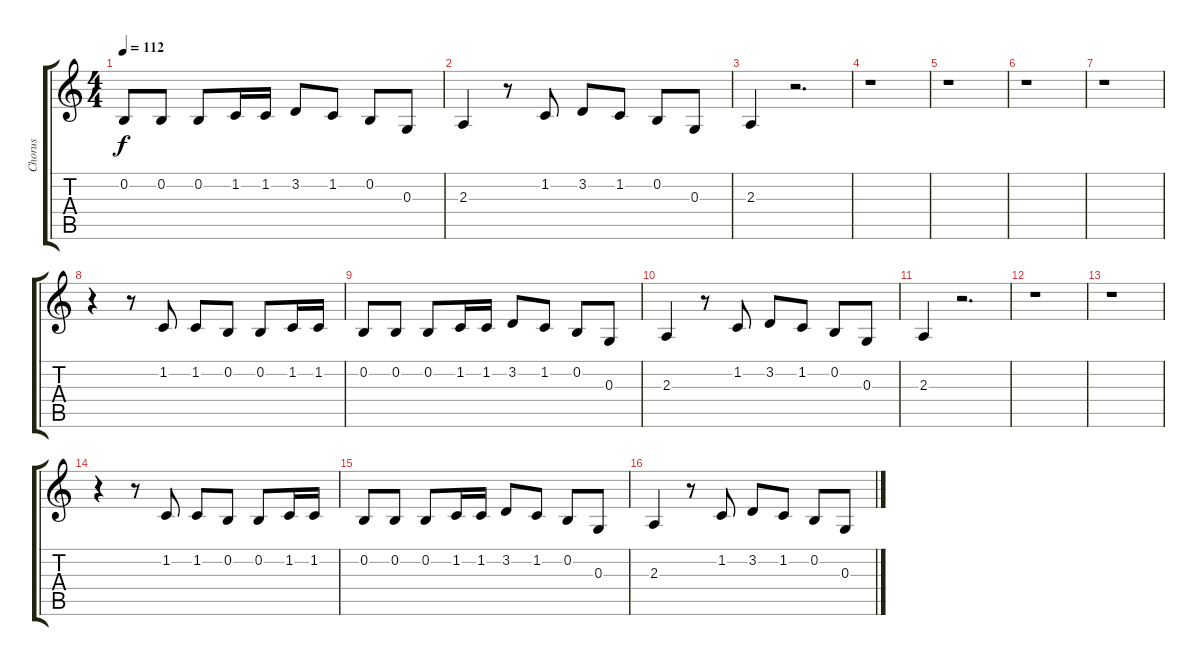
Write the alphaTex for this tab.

\track ("Chorus" "Chorus") {instrument sopranosax}
\staff {score tabs}
\tuning (E4 B3 G3 D3 A2 E2) {hide}
\ts (4 4)
\tempo 112
\clef g2
\ks c
0.2.8{dy f} 0.2.8 0.2.8 1.2.16 1.2.16 3.2.8 1.2.8 0.2.8 0.3.8 |
2.3.4 r.8 1.2.8 3.2.8 1.2.8 0.2.8 0.3.8 |
2.3.4 r.2{d} |
r.1 |
r.1 |
r.1 |
r.1 |
r.4 r.8 1.2.8 1.2.8 0.2.8 0.2.8 1.2.16 1.2.16 |
0.2.8 0.2.8 0.2.8 1.2.16 1.2.16 3.2.8 1.2.8 0.2.8 0.3.8 |
2.3.4 r.8 1.2.8 3.2.8 1.2.8 0.2.8 0.3.8 |
2.3.4 r.2{d} |
r.1 |
r.1 |
r.4 r.8 1.2.8 1.2.8 0.2.8 0.2.8 1.2.16 1.2.16 |
0.2.8 0.2.8 0.2.8 1.2.16 1.2.16 3.2.8 1.2.8 0.2.8 0.3.8 |
2.3.4 r.8 1.2.8 3.2.8 1.2.8 0.2.8 0.3.8
